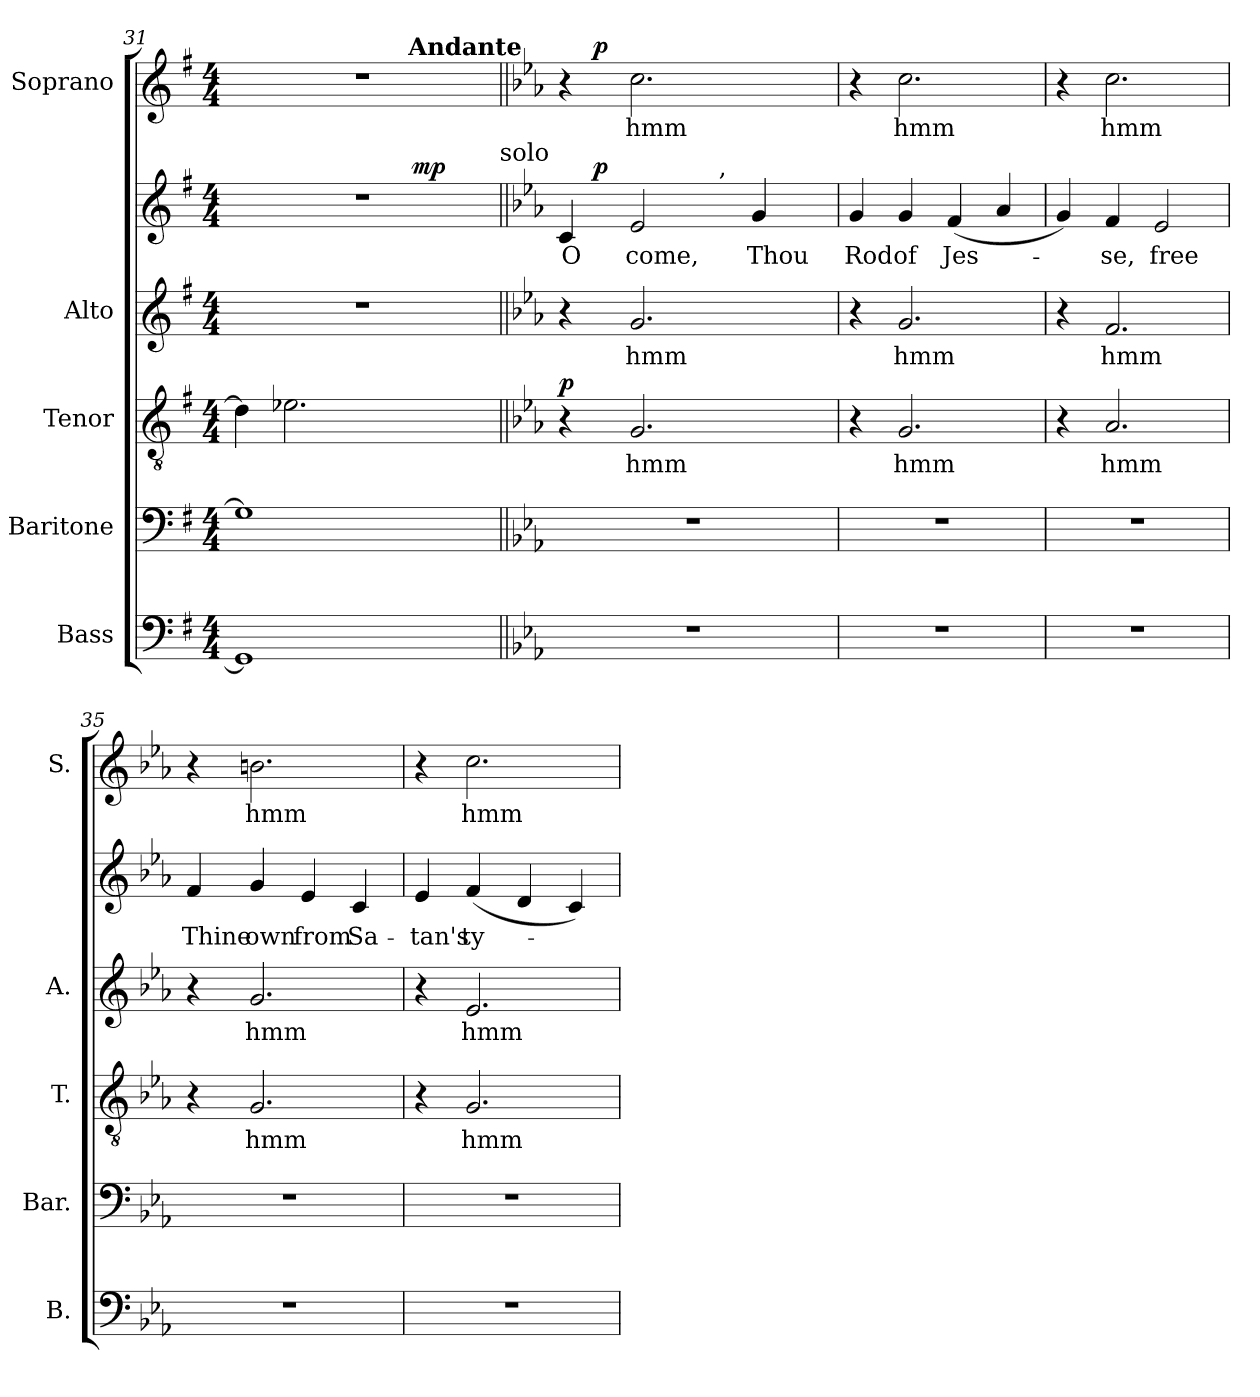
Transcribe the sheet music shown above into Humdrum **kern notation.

**kern	**kern	**kern	**text	**dynam	**kern	**text	**kern	**text	**dynam	**kern	**text	**dynam
*part5	*part4	*part3	*part3	*part3	*part2	*part2	*part2	*part2	*part2	*part1	*part1	*part1
*staff6	*staff5	*staff4	*staff4	*staff4	*staff3	*staff3	*staff2	*staff2	*staff2/3	*staff1	*staff1	*staff1
*I"Bass	*I"Baritone	*I"Tenor	*	*	*I"Alto	*	*	*	*	*I"Soprano	*	*
*I'B.	*I'Bar.	*I'T.	*	*	*I'A.	*	*	*	*	*I'S.	*	*
!!LO:PB:g=z
*clefF4	*clefF4	*clefGv2	*	*	*clefG2	*	*clefG2	*	*	*clefG2	*	*
*	*	*ITrd7c12	*	*	*	*	*	*	*	*	*	*
*k[f#]	*k[f#]	*k[f#]	*	*	*k[f#]	*	*k[f#]	*	*	*k[f#]	*	*
*G:	*G:	*G:	*	*	*G:	*	*G:	*	*	*G:	*	*
*M4/4	*M4/4	*M4/4	*	*	*M4/4	*	*M4/4	*	*	*M4/4	*	*
=31	=31	=31	=31	=31	=31	=31	=31	=31	=31	=31	=31	=31
*	*	*	*	*	*	*	*^	*	*	*^	*	*
*	*	*	*	*	*	*	*	*^	*	*	*	*	*	*
1GGi]	1Gi]	4Di\]	.	.	1r	.	1r	2ryy	2ryy	.	.	1r	2ryy	.	.
.	.	2.E-Xi\	.	.	.	.	.	.	.	.	.	.	.	.	.
.	.	.	.	.	.	.	.	4ryy	4ryy	.	.	.	4ryy	.	.
.	.	.	.	.	.	.	.	16ryy	8ryy	.	.	.	16ryy	.	.
.	.	.	.	.	.	.	.	128ryy	.	.	.	.	256ryy	.	.
.	.	.	.	.	.	.	.	.	.	.	.	.	1024ryy	.	.
*	*	*	*	*	*	*	*	*	*	*	*	*MM80	*	*	*
!	!	!	!	!	!	!	!	!	!	!	!	!	!LO:TX:a:B:t=Andante	!	!
.	.	.	.	.	.	.	.	.	.	.	.	.	8ryy	.	.
.	.	.	.	.	.	.	.	512ryy	.	.	.	.	.	.	.
.	.	.	.	.	.	.	.	8ryy	.	.	mp	.	.	.	.
.	.	.	.	.	.	.	.	.	16ryy	.	.	.	.	.	.
.	.	.	.	.	.	.	.	.	32ryy	.	.	.	.	.	.
.	.	.	.	.	.	.	.	.	.	.	.	.	32ryy	.	.
.	.	.	.	.	.	.	.	32ryy	.	.	.	.	.	.	.
.	.	.	.	.	.	.	.	.	64ryy	.	.	.	.	.	.
.	.	.	.	.	.	.	.	.	.	.	.	.	64ryy	.	.
.	.	.	.	.	.	.	.	64ryy	.	.	.	.	.	.	.
.	.	.	.	.	.	.	.	.	128...ryy	.	.	.	.	.	.
.	.	.	.	.	.	.	.	.	.	.	.	.	128ryy	.	.
.	.	.	.	.	.	.	.	256.ryy	.	.	.	.	.	.	.
.	.	.	.	.	.	.	.	.	.	.	.	.	512.ryy	.	.
!	!	!	!	!	!	!	!	!	!LO:TX:a:t=solo	!	!	!	!	!	!
.	.	.	.	.	.	.	.	.	1024ryy	.	.	.	.	.	.
*	*	*	*	*	*	*	*v	*v	*v	*	*	*	*	*	*
=32||	=32||	=32||	=32||	=32||	=32||	=32||	=32||	=32||	=32||	=32||	=32||	=32||	=32||
*k[b-e-a-]	*k[b-e-a-]	*k[b-e-a-]	*	*	*k[b-e-a-]	*	*k[b-e-a-]	*	*	*k[b-e-a-]	*	*	*
*E-:	*E-:	*E-:	*	*	*E-:	*	*E-:	*	*	*E-:	*	*	*
*	*	*	*	*	*	*	*^	*	*	*	*	*	*
*	*	*	*	*	*	*	*	*^	*	*	*	*	*	*
!	!	!	!	!	!	!	!	!	!	!LO:LY:b:color=#000000	!	!	!	!	!
*	*	*	*	*	*^	*	*	*v	*v	*	*	*	*	*	*
1r	1r	4r	.	p	4r	16ryy	.	4ci/	2ryy	O	.	4r	16ryy	.	.
.	.	.	.	.	.	64..ryy	.	.	.	.	.	.	64..ryy	.	.
.	.	.	.	.	.	2ryy	.	.	.	.	p	.	2ryy	.	p
!	!	!	!LO:LY:b:color=#000000	!	!	!	!	!	!	!	!	!	!	!	!
!	!	!	!	!	!	!	!LO:LY:b:color=#000000	!	!	!	!	!	!	!	!
!	!	!	!	!	!	!	!	!	!	!LO:LY:b:color=#000000	!	!	!	!	!
!	!	!	!	!	!	!	!	!	!	!	!	!	!	!LO:LY:b:color=#000000	!
.	.	2.GGi/	hmm	.	2.gi/	.	hmm	2e-i/	.	come,	.	2.cci\	.	hmm	.
.	.	.	.	.	.	.	.	.	16...ryy	.	.	.	.	.	.
.	.	.	.	.	.	4ryy	.	.	.	.	.	.	4ryy	.	.
!	!	!	!	!	!	!	!	!	!LO:TX:a:t=,	!	!	!	!	!	!
.	.	.	.	.	.	.	.	.	4ryy	.	.	.	.	.	.
!	!	!	!	!	!	!	!	!	!	!LO:LY:b:color=#000000	!	!	!	!	!
.	.	.	.	.	.	.	.	4gi/	.	Thou	.	.	.	.	.
.	.	.	.	.	.	8ryy	.	.	.	.	.	.	8ryy	.	.
.	.	.	.	.	.	.	.	.	8ryy	.	.	.	.	.	.
.	.	.	.	.	.	32ryy	.	.	.	.	.	.	32ryy	.	.
.	.	.	.	.	.	.	.	.	128ryy	.	.	.	.	.	.
.	.	.	.	.	.	256ryy	.	.	.	.	.	.	256ryy	.	.
*	*	*	*	*	*v	*v	*	*	*	*	*	*v	*v	*	*
*	*	*	*	*	*	*	*v	*v	*	*	*	*	*
=33	=33	=33	=33	=33	=33	=33	=33	=33	=33	=33	=33	=33
*	*	*	*	*	*^	*	*^	*	*	*^	*	*
!	!	!	!	!	!	!	!	!	!	!LO:LY:b:color=#000000	!	!	!	!	!
*	*	*	*	*	*v	*v	*	*	*	*	*	*v	*v	*	*
*	*	*	*	*	*	*	*v	*v	*	*	*	*	*
1r	1r	4r	.	.	4r	.	4gi/	Rod	.	4r	.	.
!	!	!	!LO:LY:b:color=#000000	!	!	!	!	!	!	!	!	!
!	!	!	!	!	!	!LO:LY:b:color=#000000	!	!	!	!	!	!
!	!	!	!	!	!	!	!	!LO:LY:b:color=#000000	!	!	!	!
!	!	!	!	!	!	!	!	!	!	!	!LO:LY:b:color=#000000	!
.	.	2.GGi/	hmm	.	2.gi/	hmm	4gi/	of	.	2.cci\	hmm	.
!	!	!	!	!	!	!	!	!LO:LY:b:color=#000000	!	!	!	!
.	.	.	.	.	.	.	(4fi/	Jes-	.	.	.	.
.	.	.	.	.	.	.	4a-i/	.	.	.	.	.
=34	=34	=34	=34	=34	=34	=34	=34	=34	=34	=34	=34	=34
1r	1r	4r	.	.	4r	.	4gi/)	.	.	4r	.	.
!	!	!	!LO:LY:b:color=#000000	!	!	!	!	!	!	!	!	!
!	!	!	!	!	!	!LO:LY:b:color=#000000	!	!	!	!	!	!
!	!	!	!	!	!	!	!	!LO:LY:b:color=#000000	!	!	!	!
!	!	!	!	!	!	!	!	!	!	!	!LO:LY:b:color=#000000	!
.	.	2.AA-i/	hmm	.	2.fi/	hmm	4fi/	-se,	.	2.cci\	hmm	.
!	!	!	!	!	!	!	!	!LO:LY:b:color=#000000	!	!	!	!
.	.	.	.	.	.	.	2e-i/	free	.	.	.	.
=35	=35	=35	=35	=35	=35	=35	=35	=35	=35	=35	=35	=35
!	!	!	!	!	!	!	!	!LO:LY:b:color=#000000	!	!	!	!
1r	1r	4r	.	.	4r	.	4fi/	Thine	.	4r	.	.
!	!	!	!LO:LY:b:color=#000000	!	!	!	!	!	!	!	!	!
!	!	!	!	!	!	!LO:LY:b:color=#000000	!	!	!	!	!	!
!	!	!	!	!	!	!	!	!LO:LY:b:color=#000000	!	!	!	!
!	!	!	!	!	!	!	!	!	!	!	!LO:LY:b:color=#000000	!
.	.	2.GGi/	hmm	.	2.gi/	hmm	4gi/	own	.	2.bni\	hmm	.
!	!	!	!	!	!	!	!	!LO:LY:b:color=#000000	!	!	!	!
.	.	.	.	.	.	.	4e-i/	from	.	.	.	.
!	!	!	!	!	!	!	!	!LO:LY:b:color=#000000	!	!	!	!
.	.	.	.	.	.	.	4ci/	Sa-	.	.	.	.
!!LO:LB:g=z
=36	=36	=36	=36	=36	=36	=36	=36	=36	=36	=36	=36	=36
!	!	!	!	!	!	!	!	!LO:LY:b:color=#000000	!	!	!	!
1r	1r	4r	.	.	4r	.	4e-i/	-tan's	.	4r	.	.
!	!	!	!LO:LY:b:color=#000000	!	!	!	!	!	!	!	!	!
!	!	!	!	!	!	!LO:LY:b:color=#000000	!	!	!	!	!	!
!	!	!	!	!	!	!	!	!LO:LY:b:color=#000000	!	!	!	!
!	!	!	!	!	!	!	!	!	!	!	!LO:LY:b:color=#000000	!
.	.	2.GGi/	hmm	.	2.e-i/	hmm	(4fi/	ty-	.	2.cci\	hmm	.
.	.	.	.	.	.	.	4di/	.	.	.	.	.
.	.	.	.	.	.	.	4ci/)	.	.	.	.	.
=	=	=	=	=	=	=	=	=	=	=	=	=
*-	*-	*-	*-	*-	*-	*-	*-	*-	*-	*-	*-	*-
